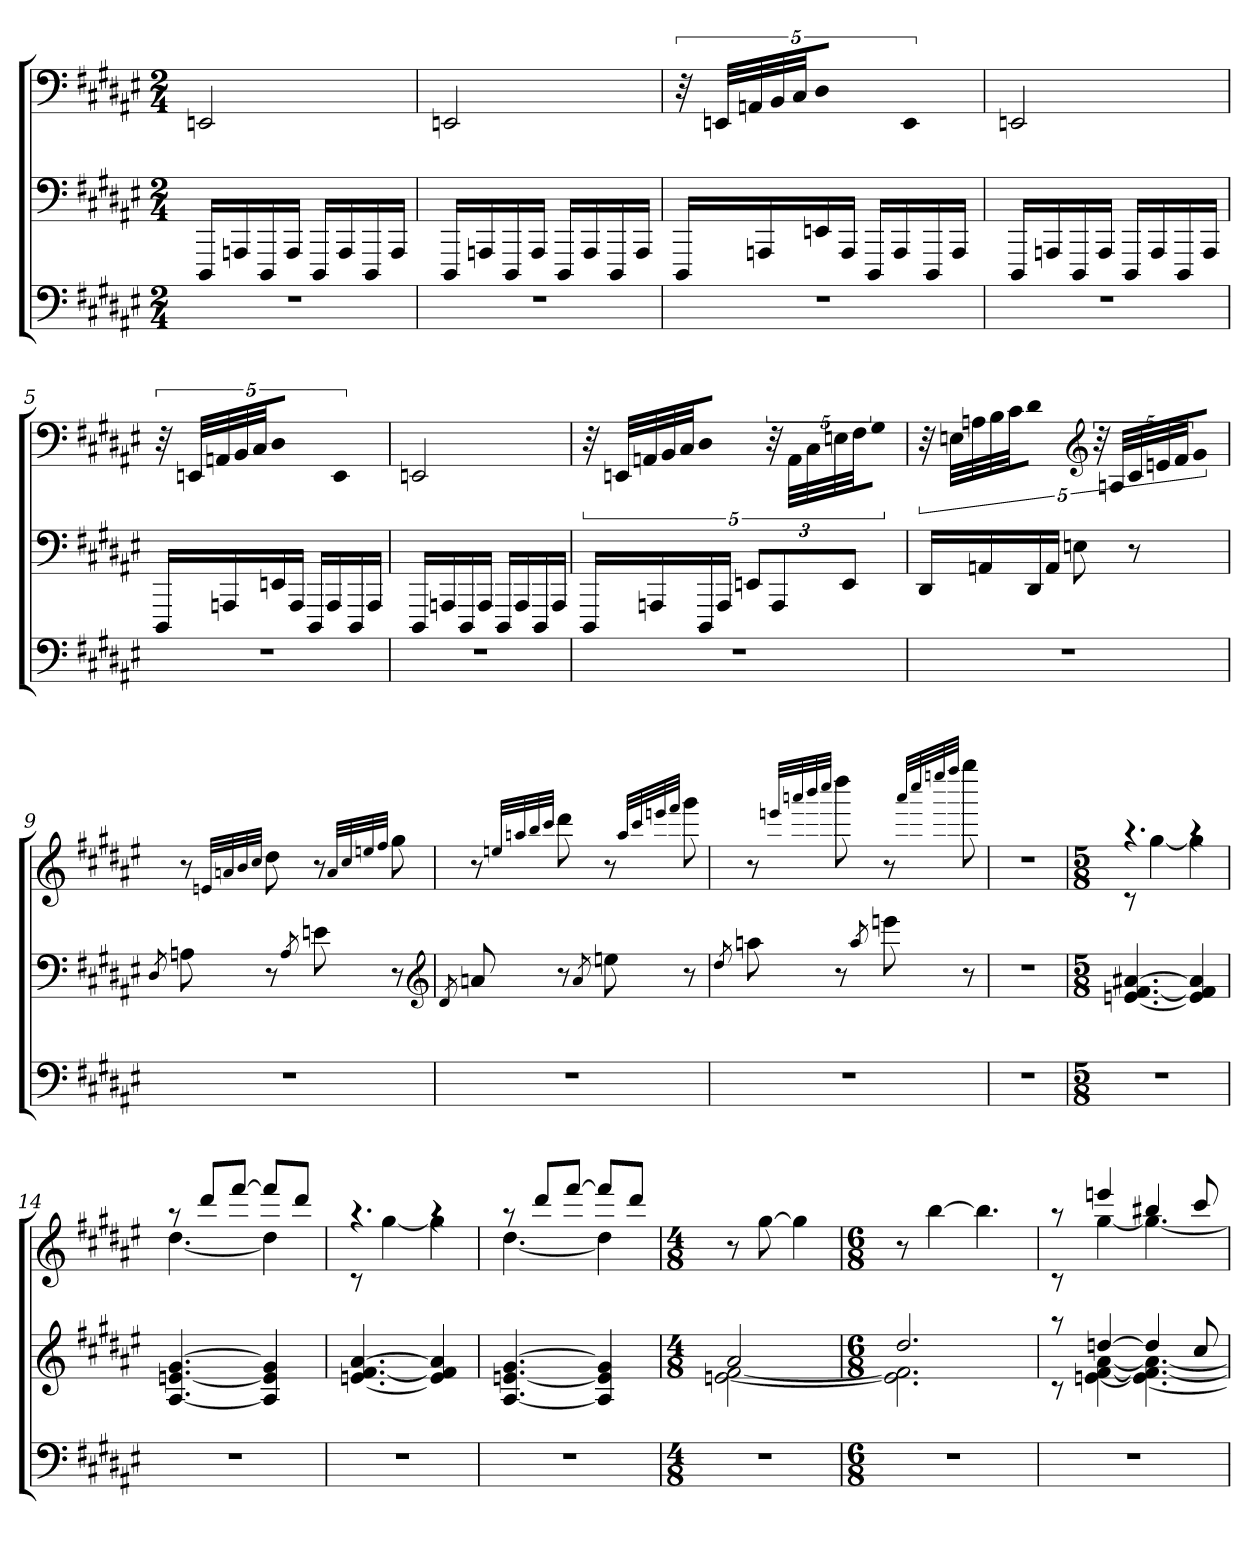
**kern	**kern	**kern
*part3	*part2	*part1
*staff3	*staff2	*staff1
*clefF4	*clefF4	*clefF4
*k[f#c#g#d#a#e#]	*k[f#c#g#d#a#e#]	*k[f#c#g#d#a#e#]
*F#:	*F#:	*F#:
*M2/4	*M2/4	*M2/4
=1	=1	=1
2r	16DDD#LL	2EEn
.	16AAAn	.
.	16DDD#	.
.	16AAAJJ	.
.	16DDD#LL	.
.	16AAA	.
.	16DDD#	.
.	16AAAJJ	.
=2	=2	=2
2r	16DDD#LL	2EEn
.	16AAAn	.
.	16DDD#	.
.	16AAAJJ	.
.	16DDD#LL	.
.	16AAA	.
.	16DDD#	.
.	16AAAJJ	.
=3	=3	=3
2r	16DDD#LL	40r
.	.	40EEnLLL
.	.	40AAn
.	16AAAn	.
.	.	40BB
.	.	40C#JJ
.	16EEn	8D#J
.	16AAAJJ	.
.	16DDD#LL	4EE
.	16AAA	.
.	16DDD#	.
.	16AAAJJ	.
=4	=4	=4
2r	16DDD#LL	2EEn
.	16AAAn	.
.	16DDD#	.
.	16AAAJJ	.
.	16DDD#LL	.
.	16AAA	.
.	16DDD#	.
.	16AAAJJ	.
=5	=5	=5
2r	16DDD#LL	40r
.	.	40EEnLLL
.	.	40AAn
.	16AAAn	.
.	.	40BB
.	.	40C#JJ
.	16EEn	8D#J
.	16AAAJJ	.
.	16DDD#LL	4EE
.	16AAA	.
.	16DDD#	.
.	16AAAJJ	.
=6	=6	=6
2r	16DDD#LL	2EEn
.	16AAAn	.
.	16DDD#	.
.	16AAAJJ	.
.	16DDD#LL	.
.	16AAA	.
.	16DDD#	.
.	16AAAJJ	.
=7	=7	=7
2r	16DDD#LL	40r
.	.	40EEnLLL
.	.	40AAn
.	16AAAn	.
.	.	40BB
.	.	40C#JJ
.	16DDD#	8D#J
.	16AAAJJ	.
.	12EEnL	40r
.	.	40AALLL
.	.	40C#
.	.	40En
.	12AAA	.
.	.	40F#JJ
.	.	8G#J
.	12EEJ	.
=8	=8	=8
2r	16DD#LL	40r
.	.	40EnLLL
.	.	40An
.	16AAn	.
.	.	40B
.	.	40c#JJ
.	16DD#	8d#J
.	16AAJJ	.
*	*	*clefG2
.	8En	40r
.	.	40AnLLL
.	.	40c#
.	.	40en
.	.	40f#JJ
.	8r	8g#J
=9	=9	=9
.	8qD#/	.
2r	8An	8r
.	.	32qqen/LLL
.	.	32qqan/
.	.	32qqb/
.	.	32qqcc#/JJJ
.	8r	8dd#
.	8qA/	.
.	8en	8r
.	.	32qqa/LLL
.	.	32qqcc#/
.	.	32qqeen/
.	.	32qqff#/JJJ
.	8r	8gg#
*	*clefG2	*
=10	=10	=10
.	8qd#/	.
2r	8an	8r
.	.	32qqeen/LLL
.	.	32qqaan/
.	.	32qqbb/
.	.	32qqccc#/JJJ
.	8r	8ddd#
.	8qa/	.
.	8een	8r
.	.	32qqaa/LLL
.	.	32qqccc#/
.	.	32qqeeen/
.	.	32qqfff#/JJJ
.	8r	8ggg#
=11	=11	=11
.	8qdd#/	.
2r	8aan	8r
.	.	32qqeeen/LLL
.	.	32qqaaan/
.	.	32qqbbb/
.	.	32qqcccc#/JJJ
.	8r	8dddd#
.	8qaa/	.
.	8eeen	8r
.	.	32qqaaa/LLL
.	.	32qqcccc#/
.	.	32qqeeeen/
.	.	32qqffff#/JJJ
.	8r	8gggg#
=12	=12	=12
2r	2r	2r
=13	=13	=13
*M5/8	*M5/8	*M5/8
*	*	*^
3...r	[4.en [4.f# [4.a#X	4.raa	8rc
.	.	.	[4gg#
.	4e] 4f#] 4a#]	4raa	4gg#]
=14	=14	=14	=14
3...r	[4.A# [4.en [4.g#	8raa	[4.dd#
.	.	8ddd#L	.
.	.	[8fff#J	.
.	4A#] 4e] 4g#]	8fff#L]	4dd#]
.	.	8ddd#J	.
=15	=15	=15	=15
3...r	[4.en [4.f# [4.a#	4.raa	8rc
.	.	.	[4gg#
.	4e] 4f#] 4a#]	4raa	4gg#]
=16	=16	=16	=16
3...r	[4.A# [4.en [4.g#	8raa	[4.dd#
.	.	8ddd#L	.
.	.	[8fff#J	.
.	4A#] 4e] 4g#]	8fff#L]	4dd#]
.	.	8ddd#J	.
*	*	*v	*v
=17	=17	=17
*M4/8	*M4/8	*M4/8
*	*^	*
2r	2a#	[2en [2f#	8r
.	.	.	[8gg#
.	.	.	4gg#]
=18	=18	=18	=18
*M6/8	*M6/8	*	*M6/8
2.r	2.dd#	2.e] 2.f#]	8r
.	.	.	[4bb
.	.	.	4.bb]
=19	=19	=19	=19
*	*	*	*^
2.r	8raa	8rc	8raa	8rc
.	[4ddn	[4en [4f# [4a#	4eeen	[4gg#
.	4dd]	4.e_ 4.f#_ 4.a#_	4bb#X	4.gg#_
.	8cc#	.	8ccc#	.
*	*v	*v	*	*
*	*	*v	*v
=	=	=
*-	*-	*-
